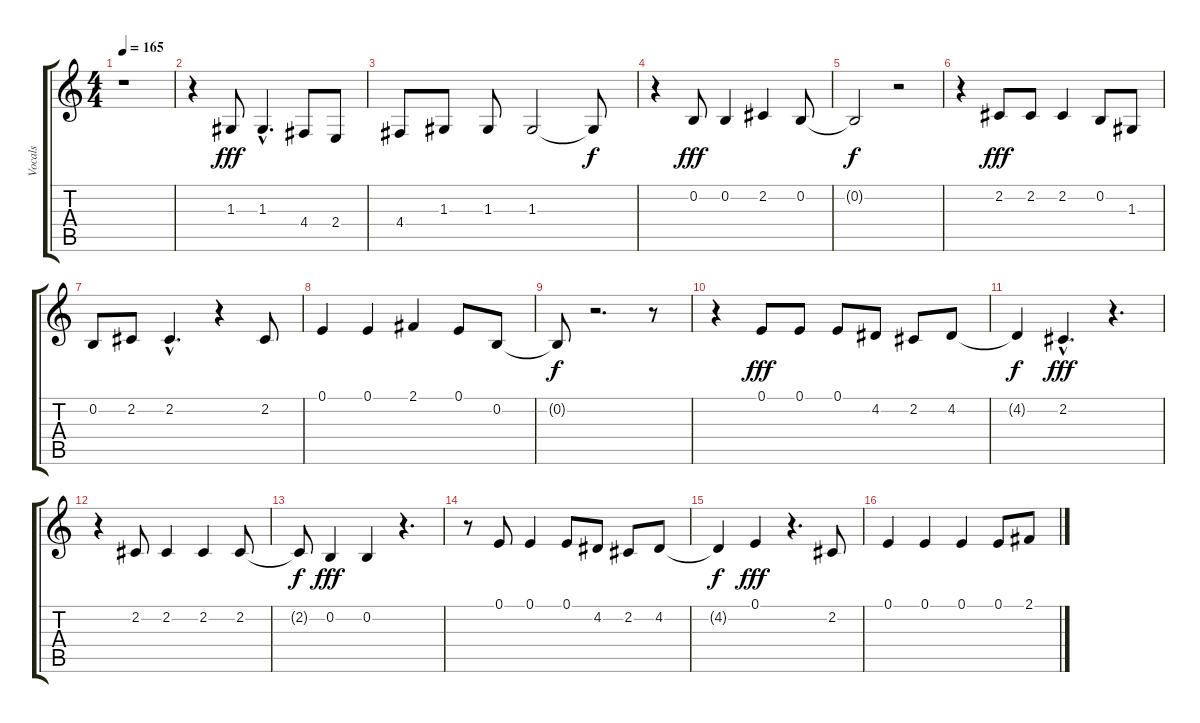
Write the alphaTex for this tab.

\track ("Vocals" "Vocals") {instrument brasssection}
\staff {score tabs}
\tuning (E4 B3 G3 D3 A2 E2) {hide}
\ts (4 4)
\tempo 165
\clef g2
\ks c
r.1{dy fff} |
r.4 1.3.8 1.3{hac}.4{d} 4.4.8 2.4.8 |
4.4.8 1.3.8 1.3.8 1.3.2 1.3{t}.8{dy f} |
r.4 0.2.8{dy fff} 0.2.4 2.2.4 0.2.8 |
0.2{t}.2{dy f} r.2 |
r.4 2.2.8{dy fff} 2.2.8 2.2.4 0.2.8 1.3.8 |
0.2.8 2.2.8 2.2{hac}.4{d} r.4 2.2.8 |
0.1.4 0.1.4 2.1.4 0.1.8 0.2.8 |
0.2{t}.8{dy f} r.2{d} r.8 |
r.4 0.1.8{dy fff} 0.1.8 0.1.8 4.2.8 2.2.8 4.2.8 |
4.2{t}.4{dy f} 2.2{hac}.4{d dy fff} r.4{d} |
r.4 2.2.8 2.2.4 2.2.4 2.2.8 |
2.2{t}.8{dy f} 0.2.4{dy fff} 0.2.4 r.4{d} |
r.8 0.1.8 0.1.4 0.1.8 4.2.8 2.2.8 4.2.8 |
4.2{t}.4{dy f} 0.1.4{dy fff} r.4{d} 2.2.8 |
0.1.4 0.1.4 0.1.4 0.1.8 2.1.8
